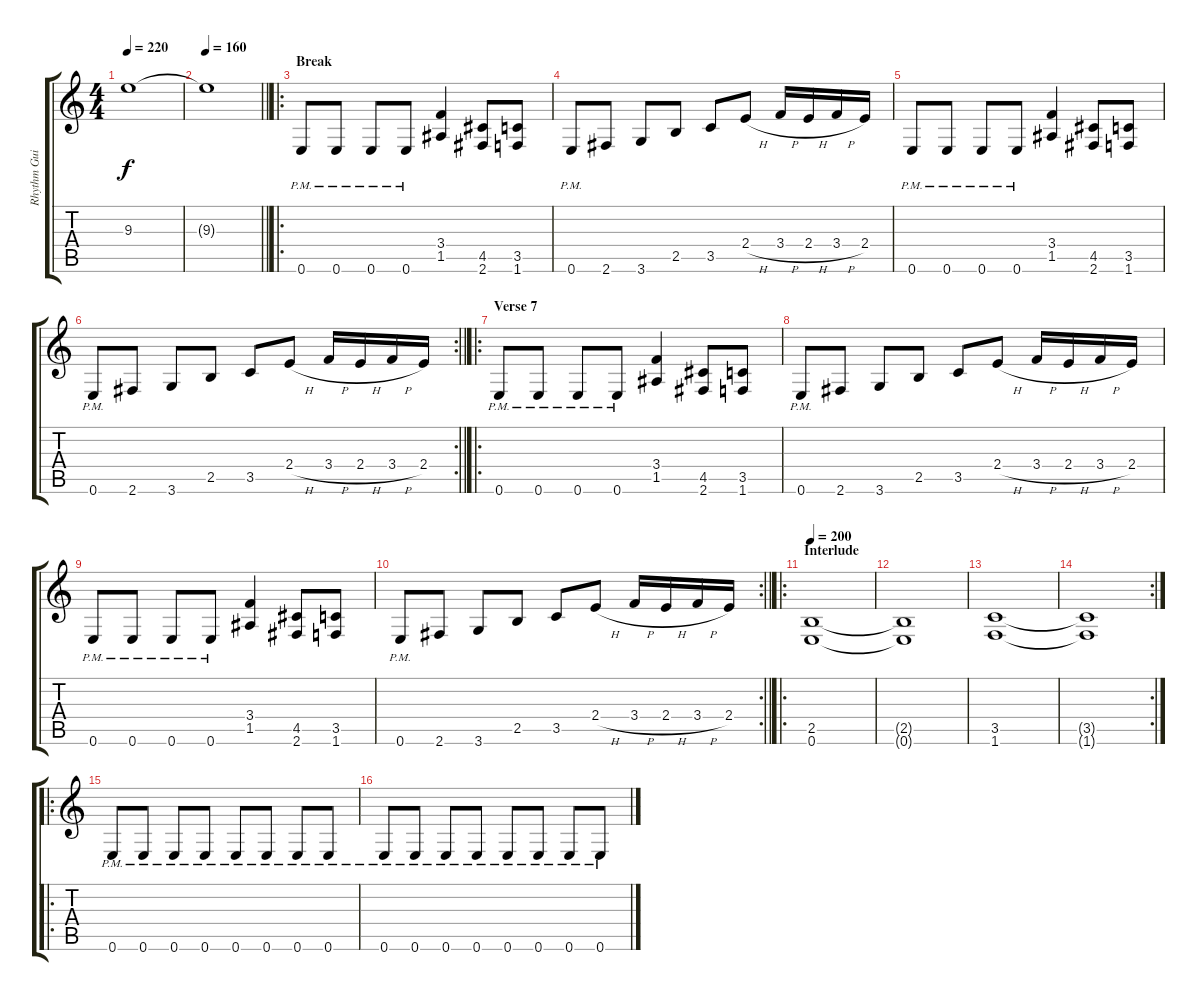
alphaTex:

\track ("Rhythm Guitar" "Rhythm Gui") {instrument distortionguitar}
\staff {score tabs}
\tuning (E4 B3 G3 D3 A2 E2) {hide}
\ts (4 4)
\tempo 220
\clef g2
\ks c
9.3{t}.1{dy f} |
\tempo 160
\barLineRight lightlight
9.3{t}.1 |
\ro
\section ("" "Break")
0.6{pm}.8 0.6{pm}.8 0.6{pm}.8 0.6{pm}.8 (3.4 1.5).4 (4.5 2.6).8 (3.5 1.6).8 |
0.6{pm}.8 2.6.8 3.6.8 2.5.8 3.5.8 2.4{h}.8 3.4{h}.16 2.4{h}.16 3.4{h}.16 2.4.16 |
0.6{pm}.8 0.6{pm}.8 0.6{pm}.8 0.6{pm}.8 (3.4 1.5).4 (4.5 2.6).8 (3.5 1.6).8 |
\rc 2
\barLineRight lightlight
0.6{pm}.8 2.6.8 3.6.8 2.5.8 3.5.8 2.4{h}.8 3.4{h}.16 2.4{h}.16 3.4{h}.16 2.4.16 |
\ro
\section ("" "Verse 7")
0.6{pm}.8 0.6{pm}.8 0.6{pm}.8 0.6{pm}.8 (3.4 1.5).4 (4.5 2.6).8 (3.5 1.6).8 |
0.6{pm}.8 2.6.8 3.6.8 2.5.8 3.5.8 2.4{h}.8 3.4{h}.16 2.4{h}.16 3.4{h}.16 2.4.16 |
0.6{pm}.8 0.6{pm}.8 0.6{pm}.8 0.6{pm}.8 (3.4 1.5).4 (4.5 2.6).8 (3.5 1.6).8 |
\rc 2
\barLineRight lightlight
0.6{pm}.8 2.6.8 3.6.8 2.5.8 3.5.8 2.4{h}.8 3.4{h}.16 2.4{h}.16 3.4{h}.16 2.4.16 |
\ro
\section ("" "Interlude")
\tempo 200
(2.5 0.6).1 |
(2.5{t} 0.6{t}).1 |
(3.5 1.6).1 |
\rc 2
(3.5{t} 1.6{t}).1 |
\ro
0.6{pm}.8 0.6{pm}.8 0.6{pm}.8 0.6{pm}.8 0.6{pm}.8 0.6{pm}.8 0.6{pm}.8 0.6{pm}.8 |
0.6{pm}.8 0.6{pm}.8 0.6{pm}.8 0.6{pm}.8 0.6{pm}.8 0.6{pm}.8 0.6{pm}.8 0.6{pm}.8
